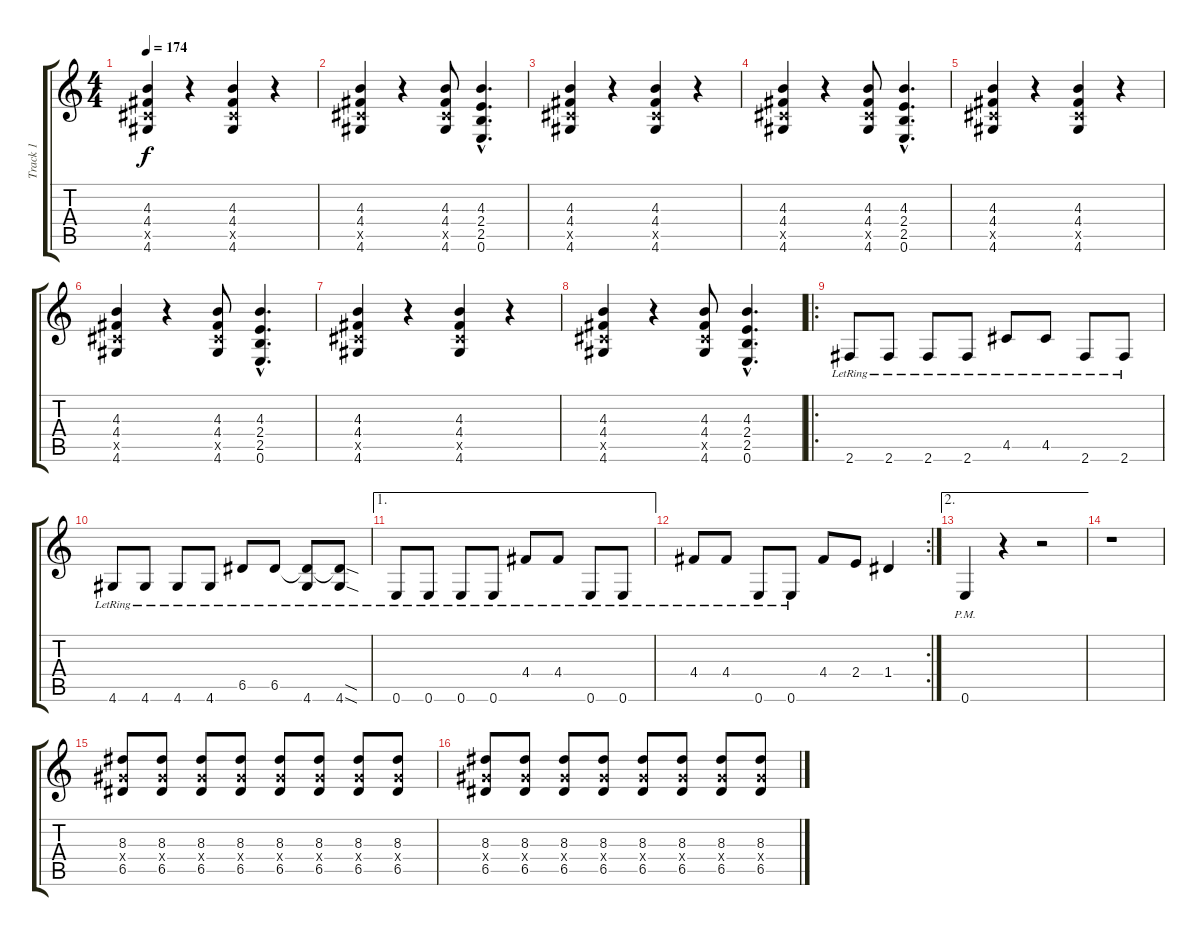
\track ("Track 1" "Track 1") {instrument overdrivenguitar}
\staff {score tabs}
\tuning (E4 B3 G3 D3 A2 E2) {hide}
\ts (4 4)
\tempo 174
\clef g2
\ks c
(4.3 4.4 4.5{x} 4.6).4{dy f} r.4 (4.3 4.4 4.5{x} 4.6).4 r.4 |
(4.3 4.4 4.5{x} 4.6).4 r.4 (4.3 4.4 4.5{x} 4.6).8 (4.3{hac} 2.4{hac} 2.5{hac} 0.6{hac}).4{d} |
(4.3 4.4 4.5{x} 4.6).4 r.4 (4.3 4.4 4.5{x} 4.6).4 r.4 |
(4.3 4.4 4.5{x} 4.6).4 r.4 (4.3 4.4 4.5{x} 4.6).8 (4.3{hac} 2.4{hac} 2.5{hac} 0.6{hac}).4{d} |
(4.3 4.4 4.5{x} 4.6).4 r.4 (4.3 4.4 4.5{x} 4.6).4 r.4 |
(4.3 4.4 4.5{x} 4.6).4 r.4 (4.3 4.4 4.5{x} 4.6).8 (4.3{hac} 2.4{hac} 2.5{hac} 0.6{hac}).4{d} |
(4.3 4.4 4.5{x} 4.6).4 r.4 (4.3 4.4 4.5{x} 4.6).4 r.4 |
(4.3 4.4 4.5{x} 4.6).4 r.4 (4.3 4.4 4.5{x} 4.6).8 (4.3{hac} 2.4{hac} 2.5{hac} 0.6{hac}).4{d} |
\ro
2.6{lr}.8 2.6{lr}.8 2.6{lr}.8 2.6{lr}.8 4.5{lr}.8 4.5{lr}.8 2.6{lr}.8 2.6{lr}.8 |
4.6{lr}.8 4.6{lr}.8 4.6{lr}.8 4.6{lr}.8 6.5{lr}.8 6.5{lr}.8 (6.5{t} 4.6{lr}).8 (6.5{sod t} 4.6{sod lr}).8 |
\ae 1
0.6{lr}.8 0.6{lr}.8 0.6{lr}.8 0.6{lr}.8 4.4{lr}.8 4.4{lr}.8 0.6{lr}.8 0.6{lr}.8 |
\rc 2
4.4{lr}.8 4.4{lr}.8 0.6{lr}.8 0.6{lr}.8 4.4.8 2.4.8 1.4.4 |
\ae 2
0.6{pm}.4 r.4 r.2 |
r.1 |
(8.3 6.4{x} 6.5).8 (8.3 6.4{x} 6.5).8 (8.3 6.4{x} 6.5).8 (8.3 6.4{x} 6.5).8 (8.3 6.4{x} 6.5).8 (8.3 6.4{x} 6.5).8 (8.3 6.4{x} 6.5).8 (8.3 6.4{x} 6.5).8 |
(8.3 6.4{x} 6.5).8 (8.3 6.4{x} 6.5).8 (8.3 6.4{x} 6.5).8 (8.3 6.4{x} 6.5).8 (8.3 6.4{x} 6.5).8 (8.3 6.4{x} 6.5).8 (8.3 6.4{x} 6.5).8 (8.3 6.4{x} 6.5).8
